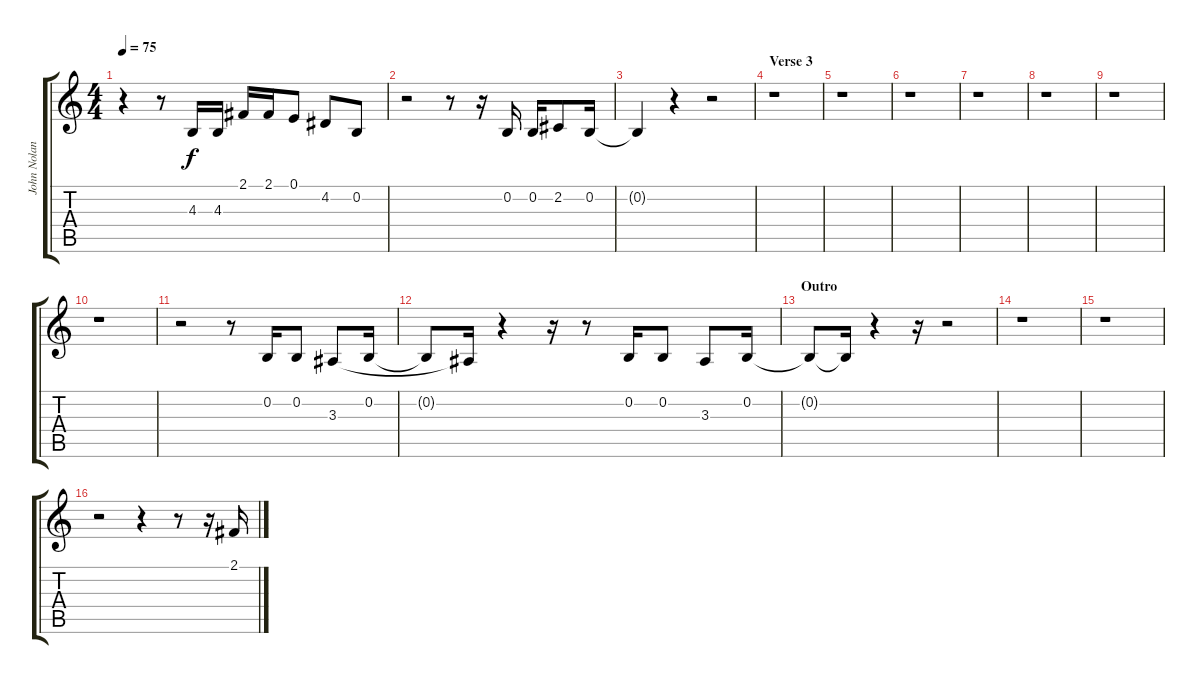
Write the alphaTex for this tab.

\track ("John Nolan (Backup Vocals)" "John Nolan") {instrument lead4chiff}
\staff {score tabs}
\tuning (E4 B3 G3 D3 A2 E2) {hide}
\ts (4 4)
\tempo 75
\clef g2
\ks c
r.4{dy f} r.8 4.3.16 4.3.16 2.1.16 2.1.16 0.1.8 4.2.8 0.2.8 |
r.2 r.8 r.16 0.2.16 0.2.16 2.2.8 0.2.16 |
0.2{t}.4 r.4 r.2 |
\section ("" "Verse 3")
r.1 |
r.1 |
r.1 |
r.1 |
r.1 |
r.1 |
r.1 |
r.2 r.8 0.2.16 0.2.8 3.3.8 0.2.16 |
0.2{t}.8 3.3{t}.16 r.4 r.16 r.8 0.2.16 0.2.8 3.3.8 0.2.16 |
\section ("" "Outro")
0.2{t}.8 0.2{t}.16 r.4 r.16 r.2 |
r.1 |
r.1 |
r.2 r.4 r.8 r.16 2.1.16
